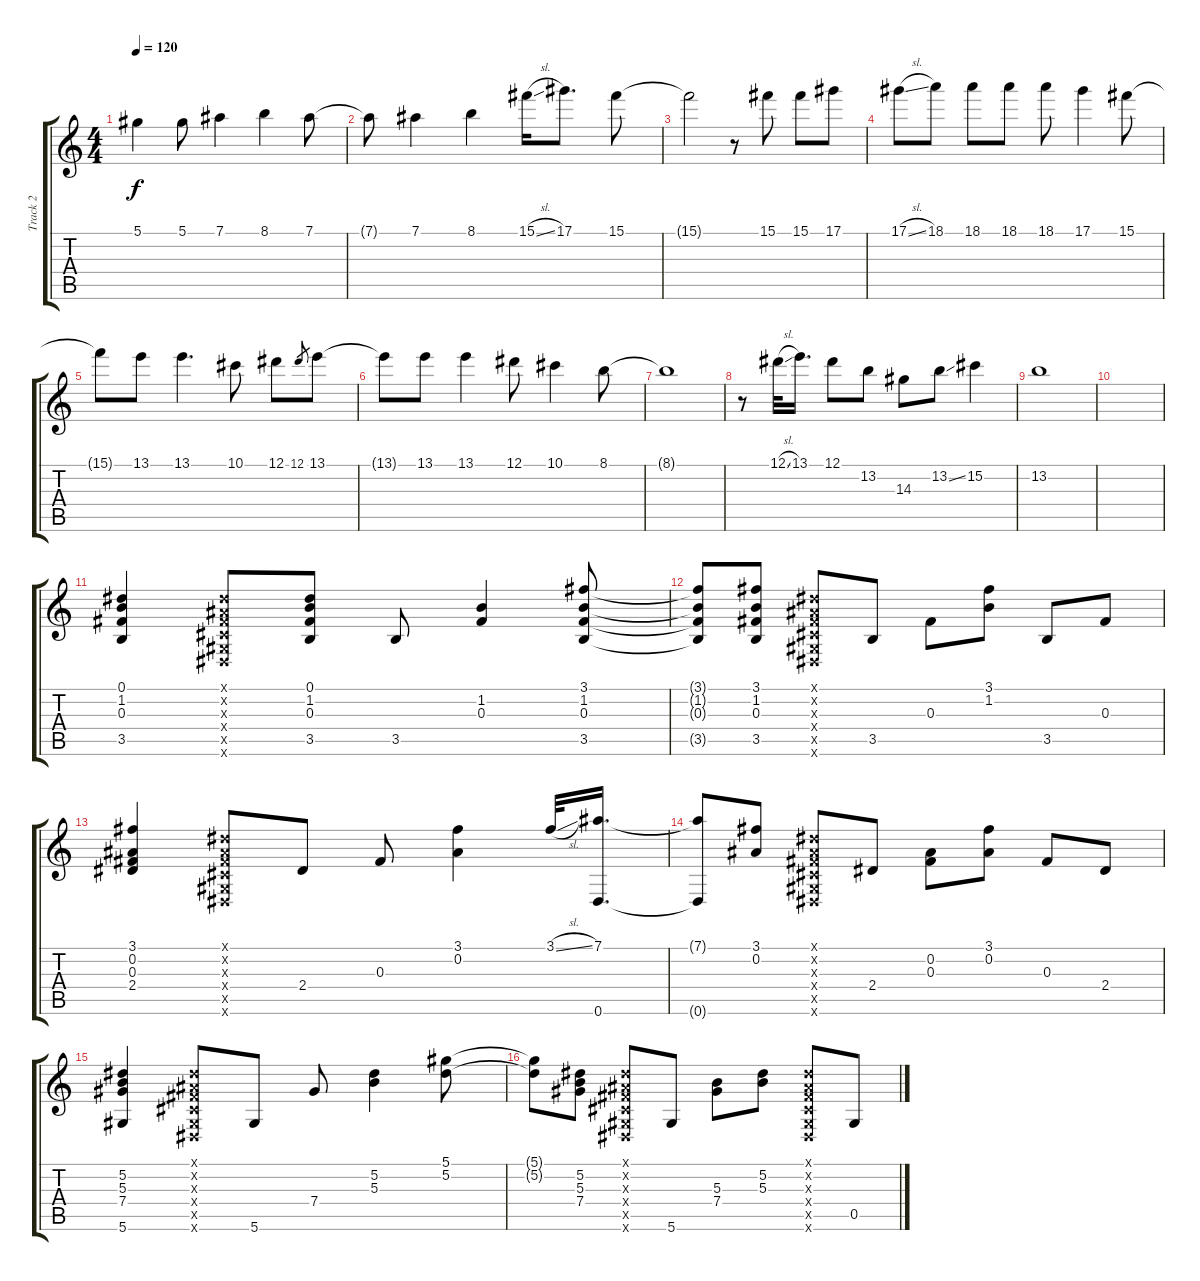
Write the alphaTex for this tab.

\track ("Track 2" "Track 2") {instrument acousticguitarsteel}
\staff {score tabs}
\tuning (Eb4 Bb3 Gb3 Db3 Ab2 Eb2) {hide}
\ts (4 4)
\tempo 120
\clef g2
\ks c
5.1.4{dy f} 5.1.8 7.1.4 8.1.4 7.1.8 |
7.1{t}.8 7.1.4 8.1.4 15.1{sl}.16 17.1.8{d} 15.1.8 |
15.1{t}.2 r.8 15.1.8 15.1.8 17.1.8 |
17.1{sl}.8 18.1.8 18.1.8 18.1.8 18.1.8 17.1.4 15.1.8 |
15.1{t}.8 13.1.8 13.1.4{d} 10.1.8 12.1.8 12.1.8{gr} 13.1.8 |
13.1{t}.8 13.1.8 13.1.4 12.1.8 10.1.4 8.1.8 |
8.1{t}.1 |
r.8 12.1{sl}.32 13.1.16{d} 12.1.8 13.2.8 14.3.8 13.2{ss}.8 15.2.4 |
13.2.1 |
|
(0.1 1.2 0.3 3.5).4 (0.1{x} 0.2{x} 0.3{x} 0.4{x} 0.5{x} 0.6{x}).8 (0.1 1.2 0.3 3.5).8 3.5.8 (1.2 0.3).4 (3.1 1.2 0.3 3.5).8 |
(3.1{t} 1.2{t} 0.3{t} 3.5{t}).8 (3.1 1.2 0.3 3.5).8 (0.1{x} 0.2{x} 0.3{x} 0.4{x} 0.5{x} 0.6{x}).8 3.5.8 0.3.8 (3.1 1.2).8 3.5.8 0.3.8 |
(3.1 0.2 0.3 2.4).4 (0.1{x} 0.2{x} 0.3{x} 0.4{x} 0.5{x} 0.6{x}).8 2.4.8 0.3.8 (3.1 0.2).4 3.1{sl}.32 (7.1 0.6).16{d} |
(7.1{t} 0.6{t}).8 (3.1 0.2).8 (0.1{x} 0.2{x} 0.3{x} 0.4{x} 0.5{x} 0.6{x}).8 2.4.8 (0.2 0.3).8 (3.1 0.2).8 0.3.8 2.4.8 |
(5.2 5.3 7.4 5.6).4 (0.1{x} 0.2{x} 0.3{x} 0.4{x} 0.5{x} 0.6{x}).8 5.6.8 7.4.8 (5.2 5.3).4 (5.1 5.2).8 |
(5.1{t} 5.2{t}).8 (5.2 5.3 7.4).8 (0.1{x} 0.2{x} 0.3{x} 0.4{x} 0.5{x} 0.6{x}).8 5.6.8 (5.3 7.4).8 (5.2 5.3).8 (0.1{x} 0.2{x} 0.3{x} 0.4{x} 0.5{x} 0.6{x}).8 0.5.8
